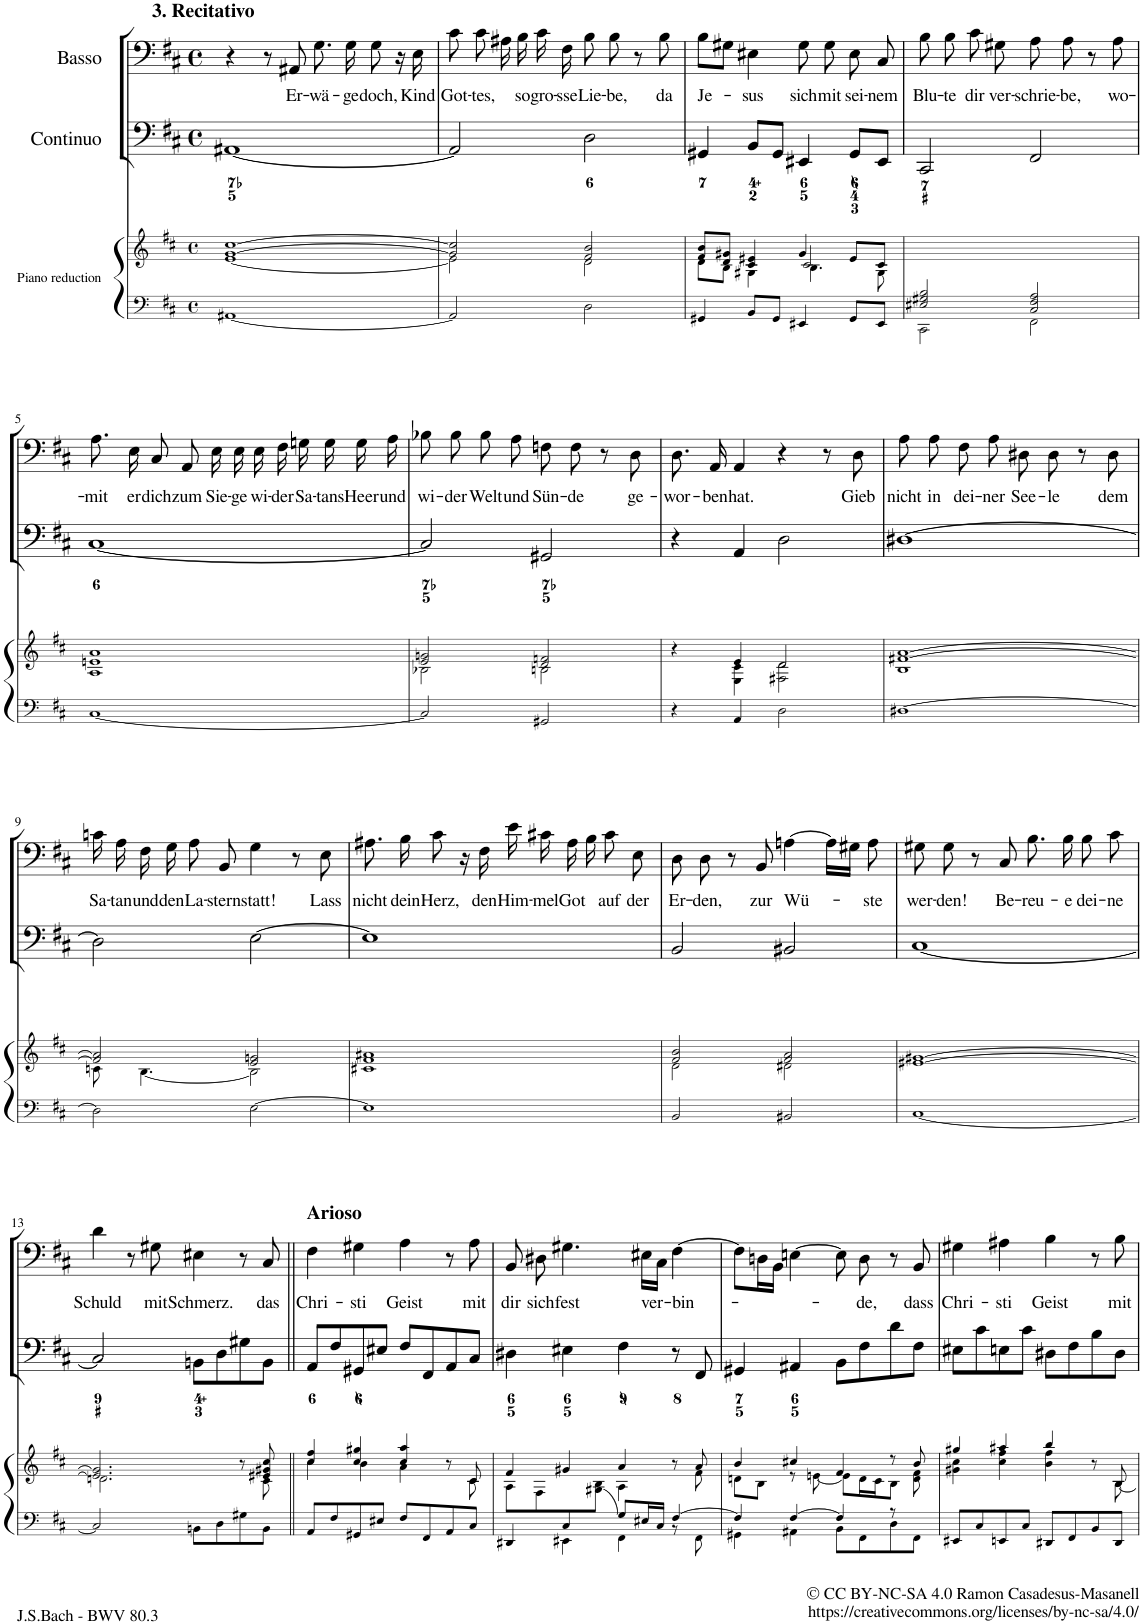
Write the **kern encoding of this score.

**kern	**kern	**kern	**kern	**text
*part3	*part3	*part2	*part1	*part1
*staff4	*staff3	*staff2	*staff1	*staff1
*I"Piano reduction	*	*I"Continuo	*I"Basso	*
*I'Pno	*	*	*	*
*stria5	*stria5	*	*	*
*clefF4	*clefG2	*clefF4	*clefF4	*
*k[f#c#]	*k[f#c#]	*k[f#c#]	*k[f#c#]	*
*M4/4	*M4/4	*M4/4	*M4/4	*
*met(c)	*met(c)	*met(c)	*met(c)	*
=1	=1	=1	=1	=1
*	*^	*	*	*
!	!	!	!	!LO:TX:a:B:t=3. Recitativo	!
[1AA#X	[1g [1cc#	[1e	[1AA#X	4r	.
.	.	.	.	8r	.
!	!	!	!	!	!LO:LY:b
.	.	.	.	8AA#X/	Er-
!	!	!	!	!	!LO:LY:b
.	.	.	.	8.G\	-wä-
!	!	!	!	!	!LO:LY:b
.	.	.	.	16G\	-ge
!	!	!	!	!	!LO:LY:b
.	.	.	.	8G\	doch,
.	.	.	.	16r	.
!	!	!	!	!	!LO:LY:b
.	.	.	.	16E\	Kind
=2	=2	=2	=2	=2	=2
!	!	!	!	!	!LO:LY:b
2AA#/]	2g/] 2cc#/]	2e\]	2AA#/]	8c#\	Got-
!	!	!	!	!	!LO:LY:b
.	.	.	.	8c#\	-tes,
.	.	.	.	16A#X\	.
!	!	!	!	!	!LO:LY:b
.	.	.	.	16B\	so
!	!	!	!	!	!LO:LY:b
.	.	.	.	16c#\	gro-
!	!	!	!	!	!LO:LY:b
.	.	.	.	16F#\	-sse
!	!	!	!	!	!LO:LY:b
2D\	2f#/ 2b/	2d\	2D\	8B\	Lie-
!	!	!	!	!	!LO:LY:b
.	.	.	.	8B\	-be,
.	.	.	.	8r	.
!	!	!	!	!	!LO:LY:b
.	.	.	.	8B\	da
=3	=3	=3	=3	=3	=3
*	*	*^	*	*	*
!	!	!	!	!	!	!LO:LY:b
4GG#X/	8f#/ 8b/L	8d\L	2ryy	4GG#X/	8B\L	Je-
.	8d/ 8g#X/J	8B\J	.	.	8G#X\J	.
!	!	!	!	!	!	!LO:LY:b
8BB/L	4c#/ 4e#X/	4G#X\	.	8BB/L	4E#X\	-sus
8GG#/J	.	.	.	8GG#/J	.	.
!	!	!	!	!	!	!LO:LY:b
4EE#X/	4g#/	4.B\	2c#/	4EE#X/	8G#\	sich
!	!	!	!	!	!	!LO:LY:b
.	.	.	.	.	8G#\	mit
!	!	!	!	!	!	!LO:LY:b
8GG#/L	8e#/L	.	.	8GG#/L	8E#\	sei-
!	!	!	!	!	!	!LO:LY:b
8EE#/J	8c#/J	8G#\	.	8EE#/J	8C#/	-nem
*	*	*v	*v	*	*	*
=4	=4	=4	=4	=4	=4
*^	*	*	*	*	*
!	!	!	!	!	!	!LO:LY:b
*	*	*v	*v	*	*	*
2E#X/ 2G#X/ 2B/	2CC#\	1ryy	2CC#/	8B\	Blu-
!	!	!	!	!	!LO:LY:b
.	.	.	.	8B\	-te
!	!	!	!	!	!LO:LY:b
.	.	.	.	8c#\	dir
!	!	!	!	!	!LO:LY:b
.	.	.	.	8G#X\	ver-
!	!	!	!	!	!LO:LY:b
2C#/ 2F#/ 2A/	2FF#\	.	2FF#/	8A\	-schrie-
!	!	!	!	!	!LO:LY:b
.	.	.	.	8A\	-be,
.	.	.	.	8r	.
!	!	!	!	!	!LO:LY:b
.	.	.	.	8A\	wo-
*v	*v	*	*	*	*
!!LO:LB:g=z
=5	=5	=5	=5	=5
!	!	!	!	!LO:LY:b
[1C#	1A 1en 1a	[1C#	8.A\	-mit
!	!	!	!	!LO:LY:b
.	.	.	16E\	er
!	!	!	!	!LO:LY:b
.	.	.	8C#/	dich
!	!	!	!	!LO:LY:b
.	.	.	8AA/	zum
!	!	!	!	!LO:LY:b
.	.	.	16E\	Sie-
!	!	!	!	!LO:LY:b
.	.	.	16E\	-ge
!	!	!	!	!LO:LY:b
.	.	.	16E\	wi-
!	!	!	!	!LO:LY:b
.	.	.	16F#\	-der
!	!	!	!	!LO:LY:b
.	.	.	16Gn\	Sa-
!	!	!	!	!LO:LY:b
.	.	.	16G\	-tans
!	!	!	!	!LO:LY:b
.	.	.	16G\	Heer
!	!	!	!	!LO:LY:b
.	.	.	16A\	und
=6	=6	=6	=6	=6
*	*^	*	*	*
!	!	!	!	!	!LO:LY:b
2C#/]	2e/ 2gn/	2B-X\	2C#/]	8B-X\	wi-
!	!	!	!	!	!LO:LY:b
.	.	.	.	8B-\	-der
!	!	!	!	!	!LO:LY:b
.	.	.	.	8B-\	Welt
!	!	!	!	!	!LO:LY:b
.	.	.	.	8A\	und
!	!	!	!	!	!LO:LY:b
2GG#X/	2d/ 2fn/	2Bn\	2GG#X/	8Fn\	Sün-
!	!	!	!	!	!LO:LY:b
.	.	.	.	8F\	-de
.	.	.	.	8r	.
!	!	!	!	!	!LO:LY:b
.	.	.	.	8D\	ge-
=7	=7	=7	=7	=7	=7
!	!	!	!	!	!LO:LY:b
4r	4r	4ryy	4r	8.D\	-wor-
!	!	!	!	!	!LO:LY:b
.	.	.	.	16AA/	-ben
!	!	!	!	!	!LO:LY:b
4AA/	4e/	4E\ 4c#\	4AA/	4AA/	hat.
2D\	2d/	2F#X\ 2d\	2D\	4r	.
.	.	.	.	8r	.
!	!	!	!	!	!LO:LY:b
.	.	.	.	8D\	Gieb
*	*v	*v	*	*	*
=8	=8	=8	=8	=8
!	!	!	!	!LO:LY:b
[1D#X	1B [1f#X [1a	[1D#X	8A\	nicht
!	!	!	!	!LO:LY:b
.	.	.	8A\	in
!	!	!	!	!LO:LY:b
.	.	.	8F#\	dei-
!	!	!	!	!LO:LY:b
.	.	.	8A\	-ner
!	!	!	!	!LO:LY:b
.	.	.	8D#X\	See-
!	!	!	!	!LO:LY:b
.	.	.	8D#\	-le
.	.	.	8r	.
!	!	!	!	!LO:LY:b
.	.	.	8D#\	dem
!!LO:LB:g=z
=9	=9	=9	=9	=9
*	*^	*	*	*
!	!	!	!	!	!LO:LY:b
2D#\]	2f#/] 2a/]	8cn\	2D#\]	16cn\	Sa-
!	!	!	!	!	!LO:LY:b
.	.	.	.	16A\	-tan
!	!	!	!	!	!LO:LY:b
.	.	[4.B\	.	16F#\	und
!	!	!	!	!	!LO:LY:b
.	.	.	.	16G\	den
!	!	!	!	!	!LO:LY:b
.	.	.	.	8A\	La-
!	!	!	!	!	!LO:LY:b
.	.	.	.	8BB/	-stern
!	!	!	!	!	!LO:LY:b
[2E\	2e/ 2gn/	2B\]	[2E\	4G\	statt!
.	.	.	.	8r	.
!	!	!	!	!	!LO:LY:b
.	.	.	.	8E\	Lass
*	*v	*v	*	*	*
=10	=10	=10	=10	=10
!	!	!	!	!LO:LY:b
1E]	1c#X 1f# 1a#X	1E]	8.A#X\	nicht
!	!	!	!	!LO:LY:b
.	.	.	16B\	dein
!	!	!	!	!LO:LY:b
.	.	.	8c#\	Herz,
.	.	.	16r	.
!	!	!	!	!LO:LY:b
.	.	.	16F#\	den
!	!	!	!	!LO:LY:b
.	.	.	16e\	Him-
!	!	!	!	!LO:LY:b
.	.	.	16c#X\	-mel
!	!	!	!	!LO:LY:b
.	.	.	16A#\	Got
.	.	.	16B\	.
!	!	!	!	!LO:LY:b
.	.	.	8c#\	auf
!	!	!	!	!LO:LY:b
.	.	.	8E\	der
=11	=11	=11	=11	=11
*	*^	*	*	*
!	!	!	!	!	!LO:LY:b
2BB/	2f#/ 2b/	2d\	2BB/	8D\	Er-
!	!	!	!	!	!LO:LY:b
.	.	.	.	8D\	-den,
.	.	.	.	8r	.
!	!	!	!	!	!LO:LY:b
.	.	.	.	8BB/	zur
!	!	!	!	!	!LO:LY:b
2BB#X/	2f#/ 2a/	2d#X\	2BB#X/	[4An\	Wü-
.	.	.	.	16A\LL]	.
.	.	.	.	16G#X\JJ	.
!	!	!	!	!	!LO:LY:b
.	.	.	.	8A\	-ste
*	*v	*v	*	*	*
=12	=12	=12	=12	=12
!	!	!	!	!LO:LY:b
[1C#	[1e#X [1g#X	[1C#	8G#X\	wer-
!	!	!	!	!LO:LY:b
.	.	.	8G#\	-den!
.	.	.	8r	.
!	!	!	!	!LO:LY:b
.	.	.	8C#/	Be-
!	!	!	!	!LO:LY:b
.	.	.	8.B\	-reu-
!	!	!	!	!LO:LY:b
.	.	.	16B\	-e
!	!	!	!	!LO:LY:b
.	.	.	8B\	dei-
!	!	!	!	!LO:LY:b
.	.	.	8c#\	-ne
!!LO:LB:g=z
=13	=13	=13	=13	=13
*	*^	*	*	*
!	!	!	!	!	!LO:LY:b
2C#/]	2.e#/] 2.g#/]	2.dn\	2C#/]	4d\	Schuld
.	.	.	.	8r	.
!	!	!	!	!	!LO:LY:b
.	.	.	.	8G#X\	mit
!	!	!	!	!	!LO:LY:b
8BBn\L	.	.	8BBn\L	4E#X\	Schmerz.
8D\	.	.	8D\	.	.
8G#X\	8r	8ryy	8G#X\	8r	.
!	!	!	!	!	!LO:LY:b
8BB\J	8e#X/ 8g#X/ 8cc#/	8c#\	8BB\J	8C#/	das
=14||	=14||	=14||	=14||	=14||	=14||
!	!	!	!	!LO:TX:a:B:t=Arioso	!
!	!	!	!	!	!LO:LY:b
8AA/L	4cc#/ 4ff#/	4cc#\	8AA/L	4F#\	Chri-
8F#/	.	.	8F#/	.	.
!	!	!	!	!	!LO:LY:b
8GG#X/	4cc#/ 4gg#X/	4b\	8GG#X/	4G#X\	-sti
8E#X/J	.	.	8E#X/J	.	.
!	!	!	!	!	!LO:LY:b
8F#/L	4cc#/ 4aa/	4a\	8F#/L	4A\	Geist
8FF#/	.	.	8FF#/	.	.
8AA/	8r	8ryy	8AA/	8r	.
!	!	!	!	!	!LO:LY:b
8C#/J	8c#/	8c#\	8C#/J	8A\	mit
=15	=15	=15	=15	=15	=15
*^	*	*	*	*	*
*	*^	*	*	*	*	*
!	!	!	!	!	!	!	!LO:LY:b
4ryy	2ryy	4DD#X/	4f#/	8A\L	4D#X\	8BB/	dir
!	!	!	!	!	!	!	!LO:LY:b
.	.	.	.	8F#\	.	8D#X\	sich
!	!	!	!	!	!	!	!LO:LY:b
8C#/	.	4EE#X\	4g#X/	8ryy	4E#X\	4.G#X\	fest
2ryy	.	.	.	[>8G#X\ 8B\J	.	.	.
.	8G#/L]	4FF#\	4a/	4A\	4F#\	.	.
!	!	!	!	!	!	!	!LO:LY:b
.	16E#X/L	.	.	.	.	16E#X\LL	ver-
.	16C#/JJ	.	.	.	.	16C#\JJ	.
!	!	!	!	!	!	!	!LO:LY:b
.	[4F#/	8r	8r	8ryy	8r	[4F#\	-bin-
8ryy	.	8FF#\	8a/	8f#\	8FF#/	.	.
*	*v	*v	*	*	*	*	*
=16	=16	=16	=16	=16	=16	=16
4F#/]	4GG#X\	4b/	8dn\L	4GG#X/	8F#\L]	.
.	.	.	8B\J	.	16Dn\L	.
.	.	.	.	.	16BB\JJ	.
[4F#/	4AA#X\	4cc#X/	8r	4AA#X/	[4En\	.
.	.	.	[8en\	.	.	.
4F#/]	8BB\L	4f#/	8e\L]	8BB\L	8E\]	.
!	!	!	!	!	!	!LO:LY:b
.	8FF#\	.	16d\L	8F#\	8D\	-de,
.	.	.	16c#\J	.	.	.
8r	8D\	8r	8B\J	8d\	8r	.
!	!	!	!	!	!	!LO:LY:b
8ryy	8FF#\J	8b/	8d\ 8f#\	8F#\J	8BB/	dass
=17	=17	=17	=17	=17	=17	=17
!	!	!	!	!	!	!LO:LY:b
*v	*v	*	*	*	*	*
8EE#X/L	4gg#X/	4g#X\ 4cc#\	8E#X\L	4G#X\	Chri-
8C#/	.	.	8c#\	.	.
!	!	!	!	!	!LO:LY:b
8EEn/	4aa#X/	4cc#\ 4ff#\	8En\	4A#X\	-sti
8C#/J	.	.	8c#\J	.	.
!	!	!	!	!	!LO:LY:b
8DD#X/L	4bb/	4b\ 4ff#\	8D#X\L	4B\	Geist
8FF#/	.	.	8F#\	.	.
8BB/	8r	8ryy	8B\	8r	.
!	!	!	!	!	!LO:LY:b
8DD#/J	8B/	[8B\	8D#\J	8B\	mit
*	*v	*v	*	*	*
=	=	=	=	=
*-	*-	*-	*-	*-
